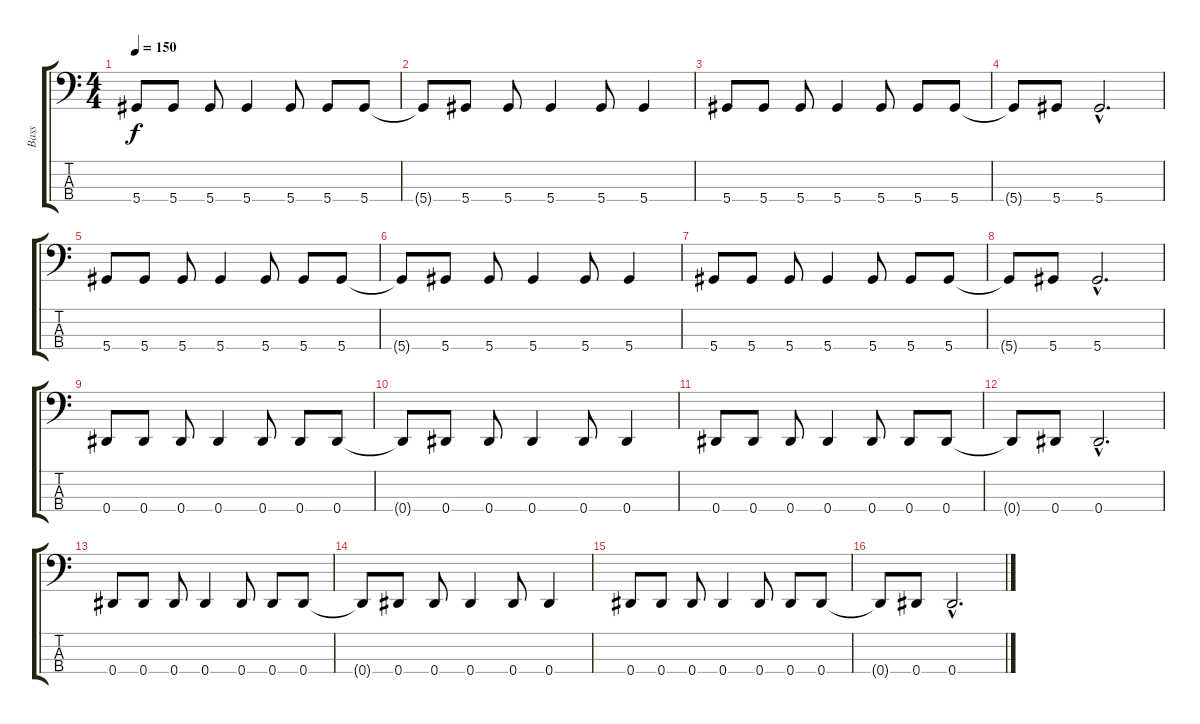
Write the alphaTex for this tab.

\track ("Bass" "Bass") {instrument electricbassfinger}
\staff {score tabs}
\tuning (Gb2 Db2 Ab1 Eb1) {hide}
\ts (4 4)
\section ("" "")
\tempo 150
\clef f4
\ks c
5.4.8{dy f instrument electricbassfinger} 5.4.8 5.4.8 5.4.4 5.4.8 5.4.8 5.4.8 |
5.4{t}.8 5.4.8 5.4.8 5.4.4 5.4.8 5.4.4 |
5.4.8 5.4.8 5.4.8 5.4.4 5.4.8 5.4.8 5.4.8 |
5.4{t}.8 5.4.8 5.4{hac}.2{d} |
5.4.8 5.4.8 5.4.8 5.4.4 5.4.8 5.4.8 5.4.8 |
5.4{t}.8 5.4.8 5.4.8 5.4.4 5.4.8 5.4.4 |
5.4.8 5.4.8 5.4.8 5.4.4 5.4.8 5.4.8 5.4.8 |
5.4{t}.8 5.4.8 5.4{hac}.2{d} |
0.4.8 0.4.8 0.4.8 0.4.4 0.4.8 0.4.8 0.4.8 |
0.4{t}.8 0.4.8 0.4.8 0.4.4 0.4.8 0.4.4 |
0.4.8 0.4.8 0.4.8 0.4.4 0.4.8 0.4.8 0.4.8 |
0.4{t}.8 0.4.8 0.4{hac}.2{d} |
0.4.8 0.4.8 0.4.8 0.4.4 0.4.8 0.4.8 0.4.8 |
0.4{t}.8 0.4.8 0.4.8 0.4.4 0.4.8 0.4.4 |
0.4.8 0.4.8 0.4.8 0.4.4 0.4.8 0.4.8 0.4.8 |
0.4{t}.8 0.4.8 0.4{hac}.2{d}
